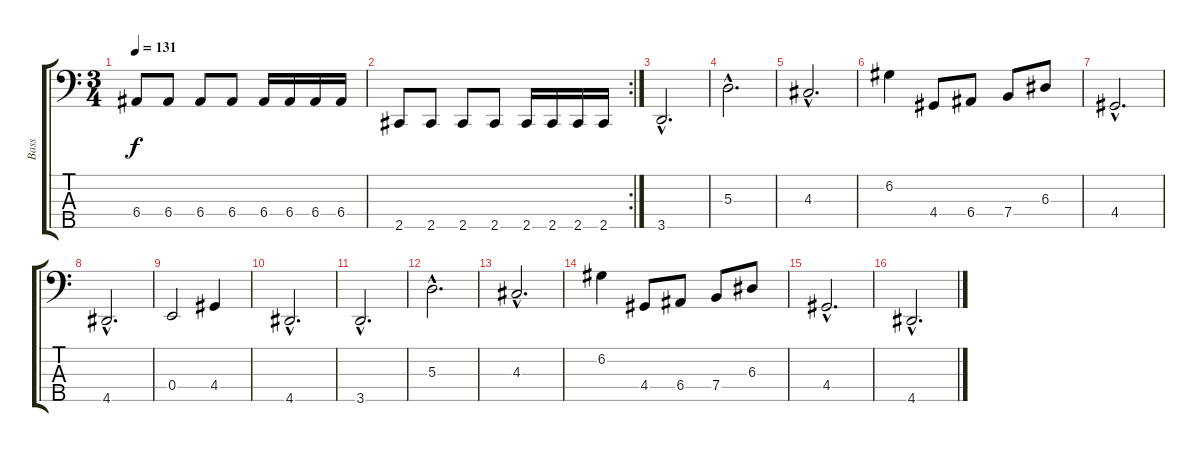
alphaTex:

\track ("Bass" "Bass") {instrument electricbassfinger}
\staff {score tabs}
\tuning (G2 D2 A1 E1 B0) {hide}
\ts (3 4)
\tempo 131
\clef f4
\ks c
6.4.8{dy f} 6.4.8 6.4.8 6.4.8 6.4.16 6.4.16 6.4.16 6.4.16 |
\rc 2
2.5.8 2.5.8 2.5.8 2.5.8 2.5.16 2.5.16 2.5.16 2.5.16 |
3.5{hac}.2{d} |
5.3{hac}.2{d} |
4.3{hac}.2{d} |
6.2.4 4.4.8 6.4.8 7.4.8 6.3.8 |
4.4{hac}.2{d} |
4.5{hac}.2{d} |
0.4.2 4.4.4 |
4.5{hac}.2{d} |
3.5{hac}.2{d} |
5.3{hac}.2{d} |
4.3{hac}.2{d} |
6.2.4 4.4.8 6.4.8 7.4.8 6.3.8 |
4.4{hac}.2{d} |
4.5{hac}.2{d}
